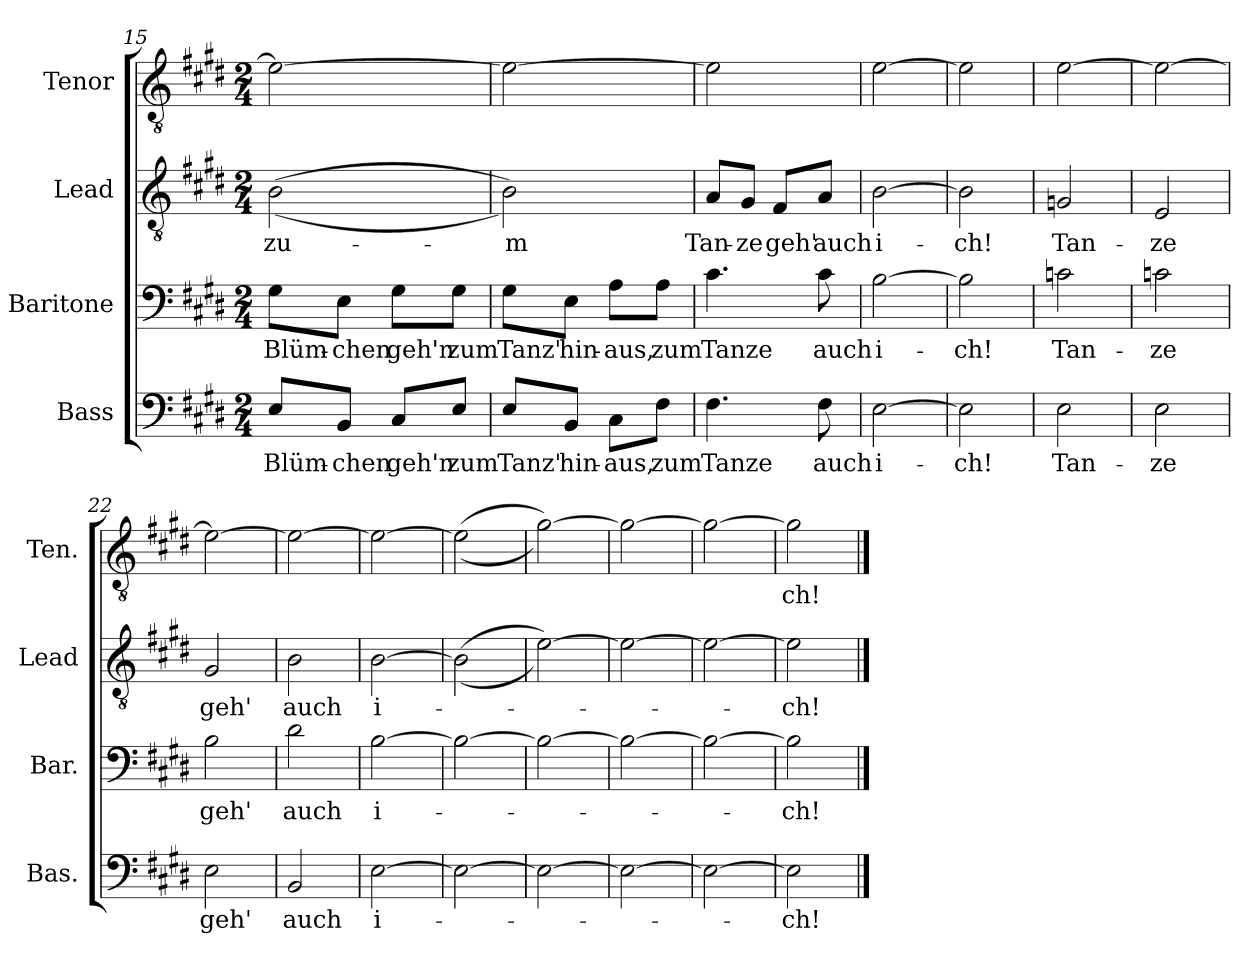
**kern	**text	**kern	**text	**kern	**text	**kern	**text
*part4	*part4	*part3	*part3	*part2	*part2	*part1	*part1
*staff4	*staff4	*staff3	*staff3	*staff2	*staff2	*staff1	*staff1
*I"Bass	*	*I"Baritone	*	*I"Lead	*	*I"Tenor	*
*I'Bas.	*	*I'Bar.	*	*I'Lead	*	*I'Ten.	*
*clefF4	*	*clefF4	*	*clefGv2	*	*clefGv2	*
*k[f#c#g#d#]	*	*k[f#c#g#d#]	*	*k[f#c#g#d#]	*	*k[f#c#g#d#]	*
*M2/4	*	*M2/4	*	*M2/4	*	*M2/4	*
=15	=15	=15	=15	=15	=15	=15	=15
!	!LO:LY:b	!	!LO:LY:b	!	!LO:LY:b	!	!
8E/L	Blüm-	8G#\L	Blüm-	(>(>2B\	zu-	2e\_	.
!	!LO:LY:b	!	!LO:LY:b	!	!	!	!
8BB/J	-chen	8E\J	-chen	.	.	.	.
!	!LO:LY:b	!	!LO:LY:b	!	!	!	!
8C#/L	geh'n	8G#\L	geh'n	.	.	.	.
!	!LO:LY:b	!	!LO:LY:b	!	!	!	!
8E/J	zum	8G#\J	zum	.	.	.	.
=16	=16	=16	=16	=16	=16	=16	=16
!	!LO:LY:b	!	!LO:LY:b	!	!LO:LY:b	!	!
8E/L	Tanz'	8G#\L	Tanz'	2B\))	m	2e\_	.
!	!LO:LY:b	!	!LO:LY:b	!	!	!	!
8BB/J	hin-	8E\J	hin-	.	.	.	.
!	!LO:LY:b	!	!LO:LY:b	!	!	!	!
8C#\L	-aus,	8A\L	-aus,	.	.	.	.
!	!LO:LY:b	!	!LO:LY:b	!	!	!	!
8F#\J	zum	8A\J	zum	.	.	.	.
!!LO:PB:g=z
=17	=17	=17	=17	=17	=17	=17	=17
!	!LO:LY:b	!	!LO:LY:b	!	!LO:LY:b	!	!
4.F#\	Tanze	4.c#\	Tanze	8A/L	-Tan-	2e\]	.
!	!	!	!	!	!LO:LY:b	!	!
.	.	.	.	8G#/J	-ze	.	.
!	!	!	!	!	!LO:LY:b	!	!
.	.	.	.	8F#/L	geh'	.	.
!	!LO:LY:b	!	!LO:LY:b	!	!LO:LY:b	!	!
8F#\	auch	8c#\	auch	8A/J	auch	.	.
=18	=18	=18	=18	=18	=18	=18	=18
!	!LO:LY:b	!	!LO:LY:b	!	!LO:LY:b	!	!
[2E\	i-	[2B\	i-	[2B\	i-	[2e\	.
=19	=19	=19	=19	=19	=19	=19	=19
!	!LO:LY:b	!	!LO:LY:b	!	!LO:LY:b	!	!
2E\]	-ch!	2B\]	-ch!	2B\]	-ch!	2e\]	.
=20	=20	=20	=20	=20	=20	=20	=20
!	!LO:LY:b	!	!LO:LY:b	!	!LO:LY:b	!	!
2E\	Tan-	2cn\	Tan-	2Gn/	Tan-	[2e\	.
=21	=21	=21	=21	=21	=21	=21	=21
!	!LO:LY:b	!	!LO:LY:b	!	!LO:LY:b	!	!
2E\	-ze	2cn\	-ze	2E/	-ze	2e\_	.
!!LO:LB:g=z
=22	=22	=22	=22	=22	=22	=22	=22
!	!LO:LY:b	!	!LO:LY:b	!	!LO:LY:b	!	!
2E\	geh'	2B\	geh'	2G#/	geh'	2e\_	.
=23	=23	=23	=23	=23	=23	=23	=23
!	!LO:LY:b	!	!LO:LY:b	!	!LO:LY:b	!	!
2BB/	auch	2d#\	auch	2B\	auch	2e\_	.
=24	=24	=24	=24	=24	=24	=24	=24
!	!LO:LY:b	!	!LO:LY:b	!	!LO:LY:b	!	!
[2E\	i-	[2B\	i-	[2B\	i-	2e\_	.
=25	=25	=25	=25	=25	=25	=25	=25
2E\_	.	2B\_	.	(>(>2B\]	.	(>(>2e\]	.
=26	=26	=26	=26	=26	=26	=26	=26
2E\_	.	2B\_	.	[2e\))	.	[2g#\))	.
=27	=27	=27	=27	=27	=27	=27	=27
2E\_	.	2B\_	.	2e\_	.	2g#\_	.
=28	=28	=28	=28	=28	=28	=28	=28
2E\_	.	2B\_	.	2e\_	.	2g#\_	.
=29	=29	=29	=29	=29	=29	=29	=29
!	!LO:LY:b	!	!LO:LY:b	!	!LO:LY:b	!	!LO:LY:b
2E\]	-ch!	2B\]	ch!	2e\]	-ch!	2g#\]	-ch!
==	==	==	==	==	==	==	==
*-	*-	*-	*-	*-	*-	*-	*-
